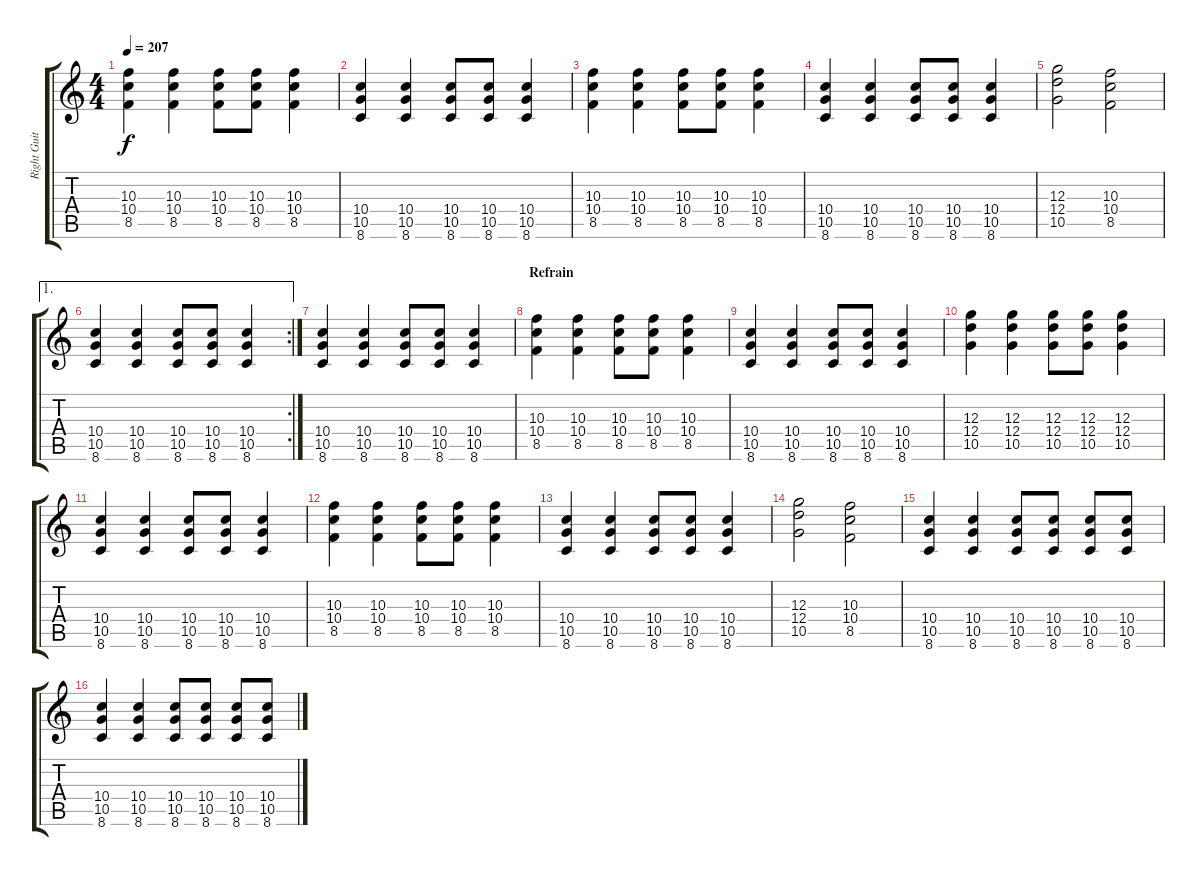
\track ("Right Guitar" "Right Guit") {instrument distortionguitar}
\staff {score tabs}
\tuning (E4 B3 G3 D3 A2 E2) {hide}
\ts (4 4)
\tempo 207
\clef g2
\ks c
(10.3 10.4 8.5).4{dy f} (10.3 10.4 8.5).4 (10.3 10.4 8.5).8 (10.3 10.4 8.5).8 (10.3 10.4 8.5).4 |
(10.4 10.5 8.6).4 (10.4 10.5 8.6).4 (10.4 10.5 8.6).8 (10.4 10.5 8.6).8 (10.4 10.5 8.6).4 |
(10.3 10.4 8.5).4 (10.3 10.4 8.5).4 (10.3 10.4 8.5).8 (10.3 10.4 8.5).8 (10.3 10.4 8.5).4 |
(10.4 10.5 8.6).4 (10.4 10.5 8.6).4 (10.4 10.5 8.6).8 (10.4 10.5 8.6).8 (10.4 10.5 8.6).4 |
(12.3 12.4 10.5).2 (10.3 10.4 8.5).2 |
\ae 1
\rc 2
(10.4 10.5 8.6).4 (10.4 10.5 8.6).4 (10.4 10.5 8.6).8 (10.4 10.5 8.6).8 (10.4 10.5 8.6).4 |
(10.4 10.5 8.6).4 (10.4 10.5 8.6).4 (10.4 10.5 8.6).8 (10.4 10.5 8.6).8 (10.4 10.5 8.6).4 |
\section ("" "Refrain")
(10.3 10.4 8.5).4 (10.3 10.4 8.5).4 (10.3 10.4 8.5).8 (10.3 10.4 8.5).8 (10.3 10.4 8.5).4 |
(10.4 10.5 8.6).4 (10.4 10.5 8.6).4 (10.4 10.5 8.6).8 (10.4 10.5 8.6).8 (10.4 10.5 8.6).4 |
(12.3 12.4 10.5).4 (12.3 12.4 10.5).4 (12.3 12.4 10.5).8 (12.3 12.4 10.5).8 (12.3 12.4 10.5).4 |
(10.4 10.5 8.6).4 (10.4 10.5 8.6).4 (10.4 10.5 8.6).8 (10.4 10.5 8.6).8 (10.4 10.5 8.6).4 |
(10.3 10.4 8.5).4 (10.3 10.4 8.5).4 (10.3 10.4 8.5).8 (10.3 10.4 8.5).8 (10.3 10.4 8.5).4 |
(10.4 10.5 8.6).4 (10.4 10.5 8.6).4 (10.4 10.5 8.6).8 (10.4 10.5 8.6).8 (10.4 10.5 8.6).4 |
(12.3 12.4 10.5).2 (10.3 10.4 8.5).2 |
(10.4 10.5 8.6).4 (10.4 10.5 8.6).4 (10.4 10.5 8.6).8 (10.4 10.5 8.6).8 (10.4 10.5 8.6).8 (10.4 10.5 8.6).8 |
(10.4 10.5 8.6).4 (10.4 10.5 8.6).4 (10.4 10.5 8.6).8 (10.4 10.5 8.6).8 (10.4 10.5 8.6).8 (10.4 10.5 8.6).8
